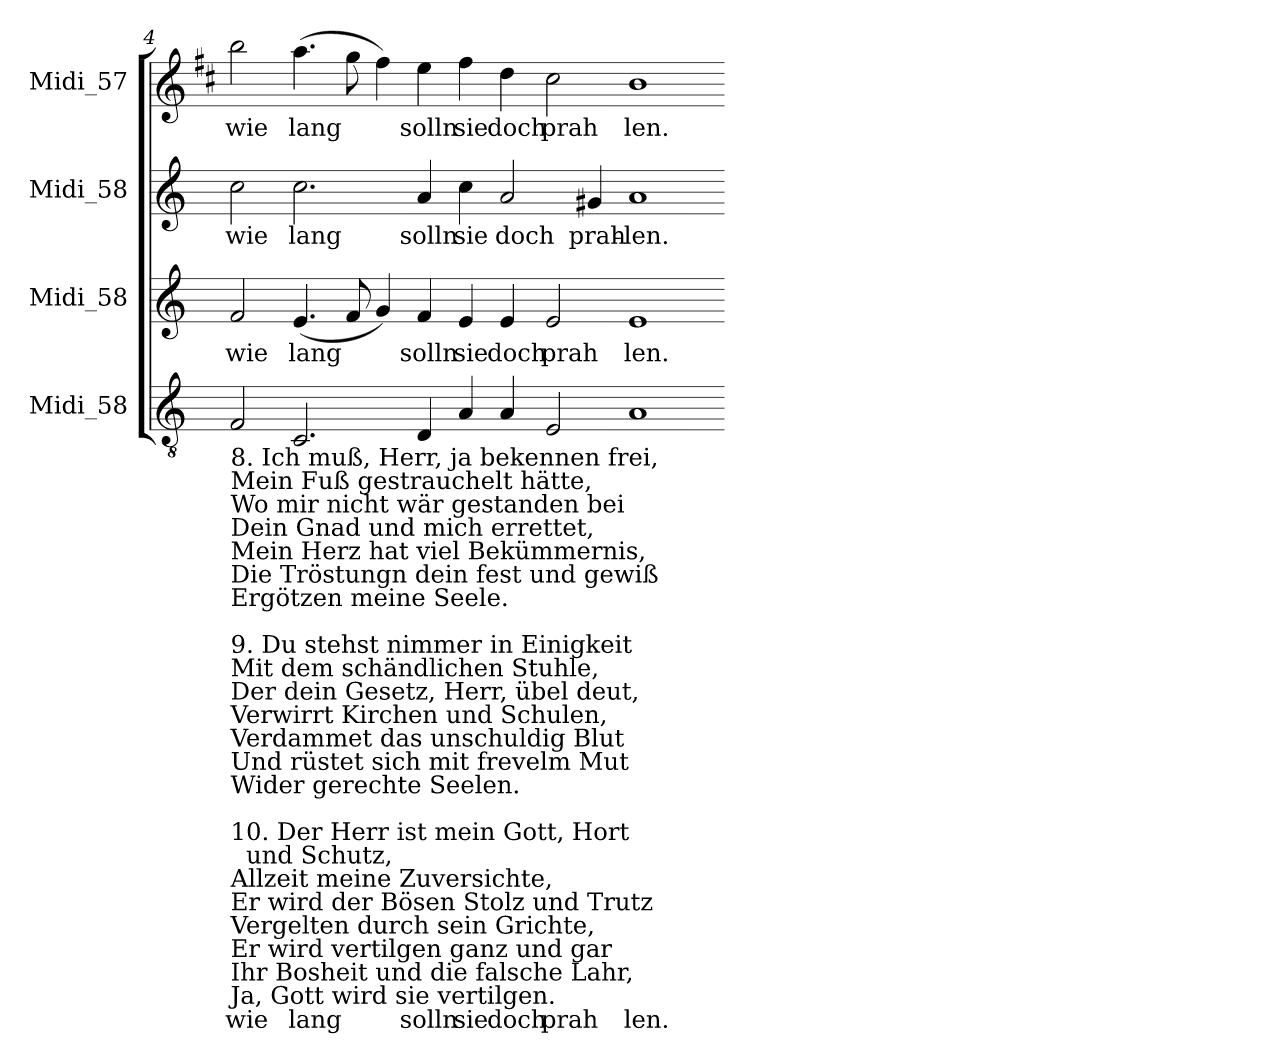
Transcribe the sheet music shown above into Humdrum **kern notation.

**kern	**text	**kern	**text	**kern	**text	**kern	**text
*part4	*part4	*part3	*part3	*part2	*part2	*part1	*part1
*staff4	*staff4	*staff3	*staff3	*staff2	*staff2	*staff1	*staff1
*I"Midi_58	*	*I"Midi_58	*	*I"Midi_58	*	*I"Midi_57	*
*clefGv2	*	*clefG2	*	*clefG2	*	*clefG2	*
*	*	*	*	*	*	*ITrd1c2	*
*k[]	*	*k[]	*	*k[]	*	*k[]	*
*C:	*	*C:	*	*C:	*	*C:	*
=4	=4	=4	=4	=4	=4	=4	=4
!LO:TX:b:t=8. Ich muß, Herr, ja bekennen frei,\nMein Fuß gestrauchelt hätte,\nWo mir nicht wär gestanden bei\nDein Gnad und mich errettet,\nMein Herz hat viel Bekümmernis,\nDie Tröstungn dein fest und gewiß\nErgötzen meine Seele.\n\n9. Du stehst nimmer in Einigkeit\nMit dem schändlichen Stuhle,\nDer dein Gesetz, Herr, übel deut,\nVerwirrt Kirchen und Schulen,\nVerdammet das unschuldig Blut\nUnd rüstet sich mit frevelm Mut\nWider gerechte Seelen.\n\n10. Der Herr ist mein Gott, Hort\n                                  und Schutz,\nAllzeit meine Zuversichte,\nEr wird der Bösen Stolz und Trutz\nVergelten durch sein Grichte,\nEr wird vertilgen ganz und gar\nIhr Bosheit und die falsche Lahr,\nJa, Gott wird sie vertilgen.	!	!	!	!	!	!	!
!	!LO:LY:b	!	!LO:LY:b	!	!LO:LY:b	!	!LO:LY:b
2F	wie	2f	wie	2cc	wie	2aa	wie
!	!LO:LY:b	!	!LO:LY:b	!	!LO:LY:b	!	!LO:LY:b
2.C	lang	(>4.e	lang	2.cc	lang	(>4.gg	lang
.	.	8f	.	.	.	8ff	.
.	.	4g)	.	.	.	4ee)	.
!	!LO:LY:b	!	!LO:LY:b	!	!LO:LY:b	!	!LO:LY:b
4D	solln	4f	solln	4a	solln	4dd	solln
!	!LO:LY:b	!	!LO:LY:b	!	!LO:LY:b	!	!LO:LY:b
4A	sie	4e	sie	4cc	sie	4ee	sie
!	!LO:LY:b	!	!LO:LY:b	!	!LO:LY:b	!	!LO:LY:b
4A	doch	4e	doch	2a	doch	4cc	doch
!	!LO:LY:b	!	!LO:LY:b	!	!	!	!LO:LY:b
2E	prah	2e	prah	.	.	2b	prah
!	!	!	!	!	!LO:LY:b	!	!
.	.	.	.	4g#X	prah-	.	.
!	!LO:LY:b	!	!LO:LY:b	!	!LO:LY:b	!	!LO:LY:b
1A	len.	1e	len.	1a	-len.	1a	len.
=-	=-	=-	=-	=-	=-	=-	=-
*-	*-	*-	*-	*-	*-	*-	*-
